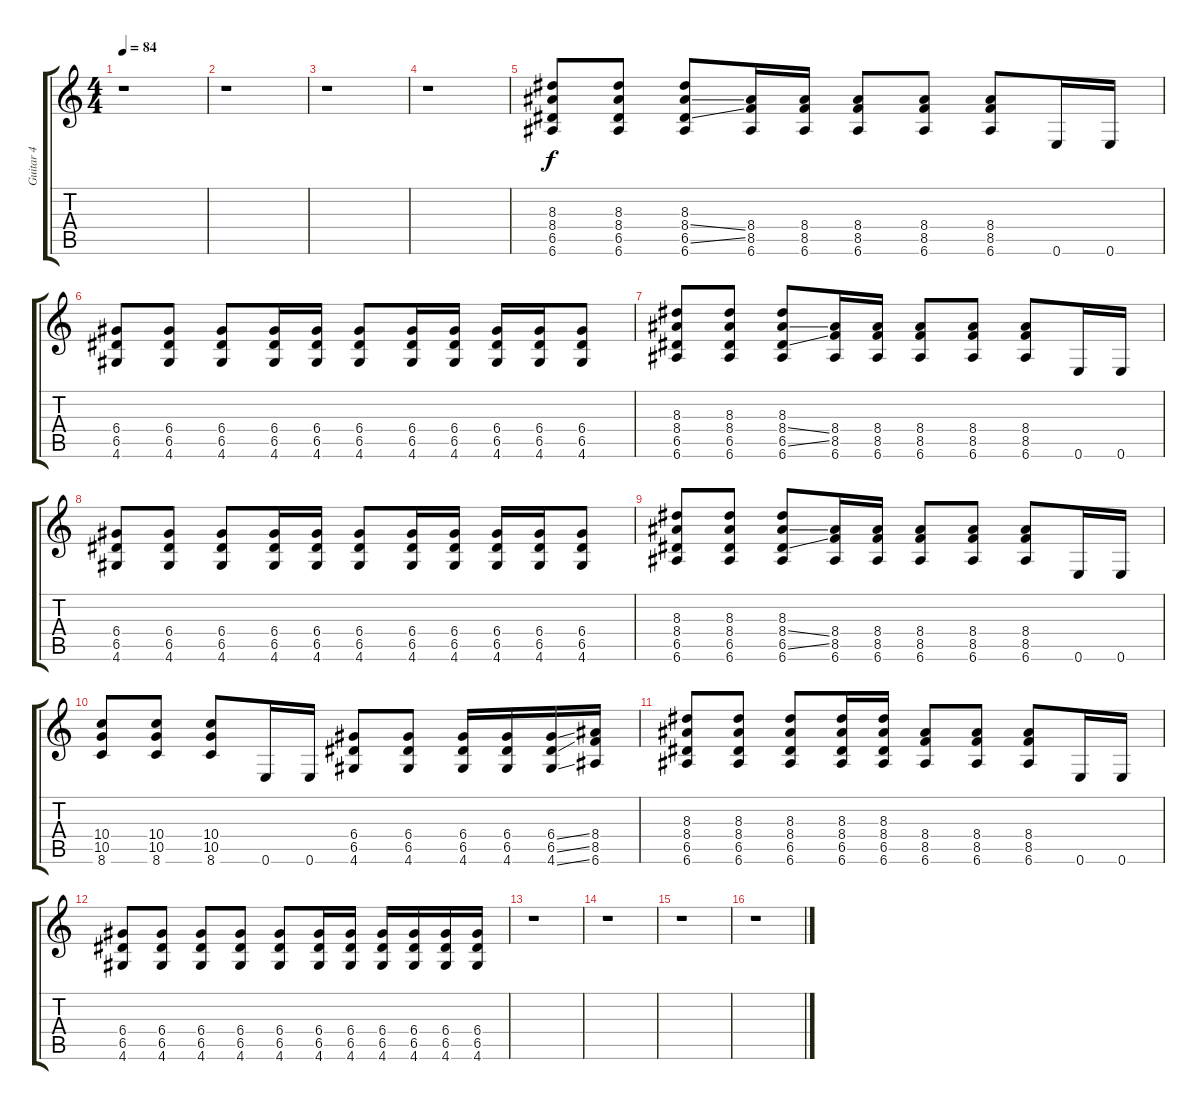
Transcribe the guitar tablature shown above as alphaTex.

\track ("Guitar 4" "Guitar 4") {instrument distortionguitar}
\staff {score tabs}
\tuning (E4 B3 G3 D3 A2 E2) {hide}
\ts (4 4)
\tempo 84
\clef g2
\ks c
r.1{dy f instrument distortionguitar} |
r.1 |
r.1 |
r.1 |
(8.3 8.4 6.5 6.6).8 (8.3 8.4 6.5 6.6).8 (8.3 8.4{ss} 6.5{ss} 6.6).8 (8.4 8.5 6.6).16 (8.4 8.5 6.6).16 (8.4 8.5 6.6).8 (8.4 8.5 6.6).8 (8.4 8.5 6.6).8 0.6.16 0.6.16 |
(6.4 6.5 4.6).8 (6.4 6.5 4.6).8 (6.4 6.5 4.6).8 (6.4 6.5 4.6).16 (6.4 6.5 4.6).16 (6.4 6.5 4.6).8 (6.4 6.5 4.6).16 (6.4 6.5 4.6).16 (6.4 6.5 4.6).16 (6.4 6.5 4.6).16 (6.4 6.5 4.6).8 |
(8.3 8.4 6.5 6.6).8 (8.3 8.4 6.5 6.6).8 (8.3 8.4{ss} 6.5{ss} 6.6).8 (8.4 8.5 6.6).16 (8.4 8.5 6.6).16 (8.4 8.5 6.6).8 (8.4 8.5 6.6).8 (8.4 8.5 6.6).8 0.6.16 0.6.16 |
(6.4 6.5 4.6).8 (6.4 6.5 4.6).8 (6.4 6.5 4.6).8 (6.4 6.5 4.6).16 (6.4 6.5 4.6).16 (6.4 6.5 4.6).8 (6.4 6.5 4.6).16 (6.4 6.5 4.6).16 (6.4 6.5 4.6).16 (6.4 6.5 4.6).16 (6.4 6.5 4.6).8 |
(8.3 8.4 6.5 6.6).8 (8.3 8.4 6.5 6.6).8 (8.3 8.4{ss} 6.5{ss} 6.6).8 (8.4 8.5 6.6).16 (8.4 8.5 6.6).16 (8.4 8.5 6.6).8 (8.4 8.5 6.6).8 (8.4 8.5 6.6).8 0.6.16 0.6.16 |
(10.4 10.5 8.6).8 (10.4 10.5 8.6).8 (10.4 10.5 8.6).8 0.6.16 0.6.16 (6.4 6.5 4.6).8 (6.4 6.5 4.6).8 (6.4 6.5 4.6).16 (6.4 6.5 4.6).16 (6.4{ss} 6.5{ss} 4.6{ss}).16 (8.4 8.5 6.6).16 |
(8.3 8.4 6.5 6.6).8 (8.3 8.4 6.5 6.6).8 (8.3 8.4 6.5 6.6).8 (8.3 8.4 6.5 6.6).16 (8.3 8.4 6.5 6.6).16 (8.4 8.5 6.6).8 (8.4 8.5 6.6).8 (8.4 8.5 6.6).8 0.6.16 0.6.16 |
(6.4 6.5 4.6).8 (6.4 6.5 4.6).8 (6.4 6.5 4.6).8 (6.4 6.5 4.6).8 (6.4 6.5 4.6).8 (6.4 6.5 4.6).16 (6.4 6.5 4.6).16 (6.4 6.5 4.6).16 (6.4 6.5 4.6).16 (6.4 6.5 4.6).16 (6.4 6.5 4.6).16 |
r.1 |
r.1 |
r.1 |
r.1
